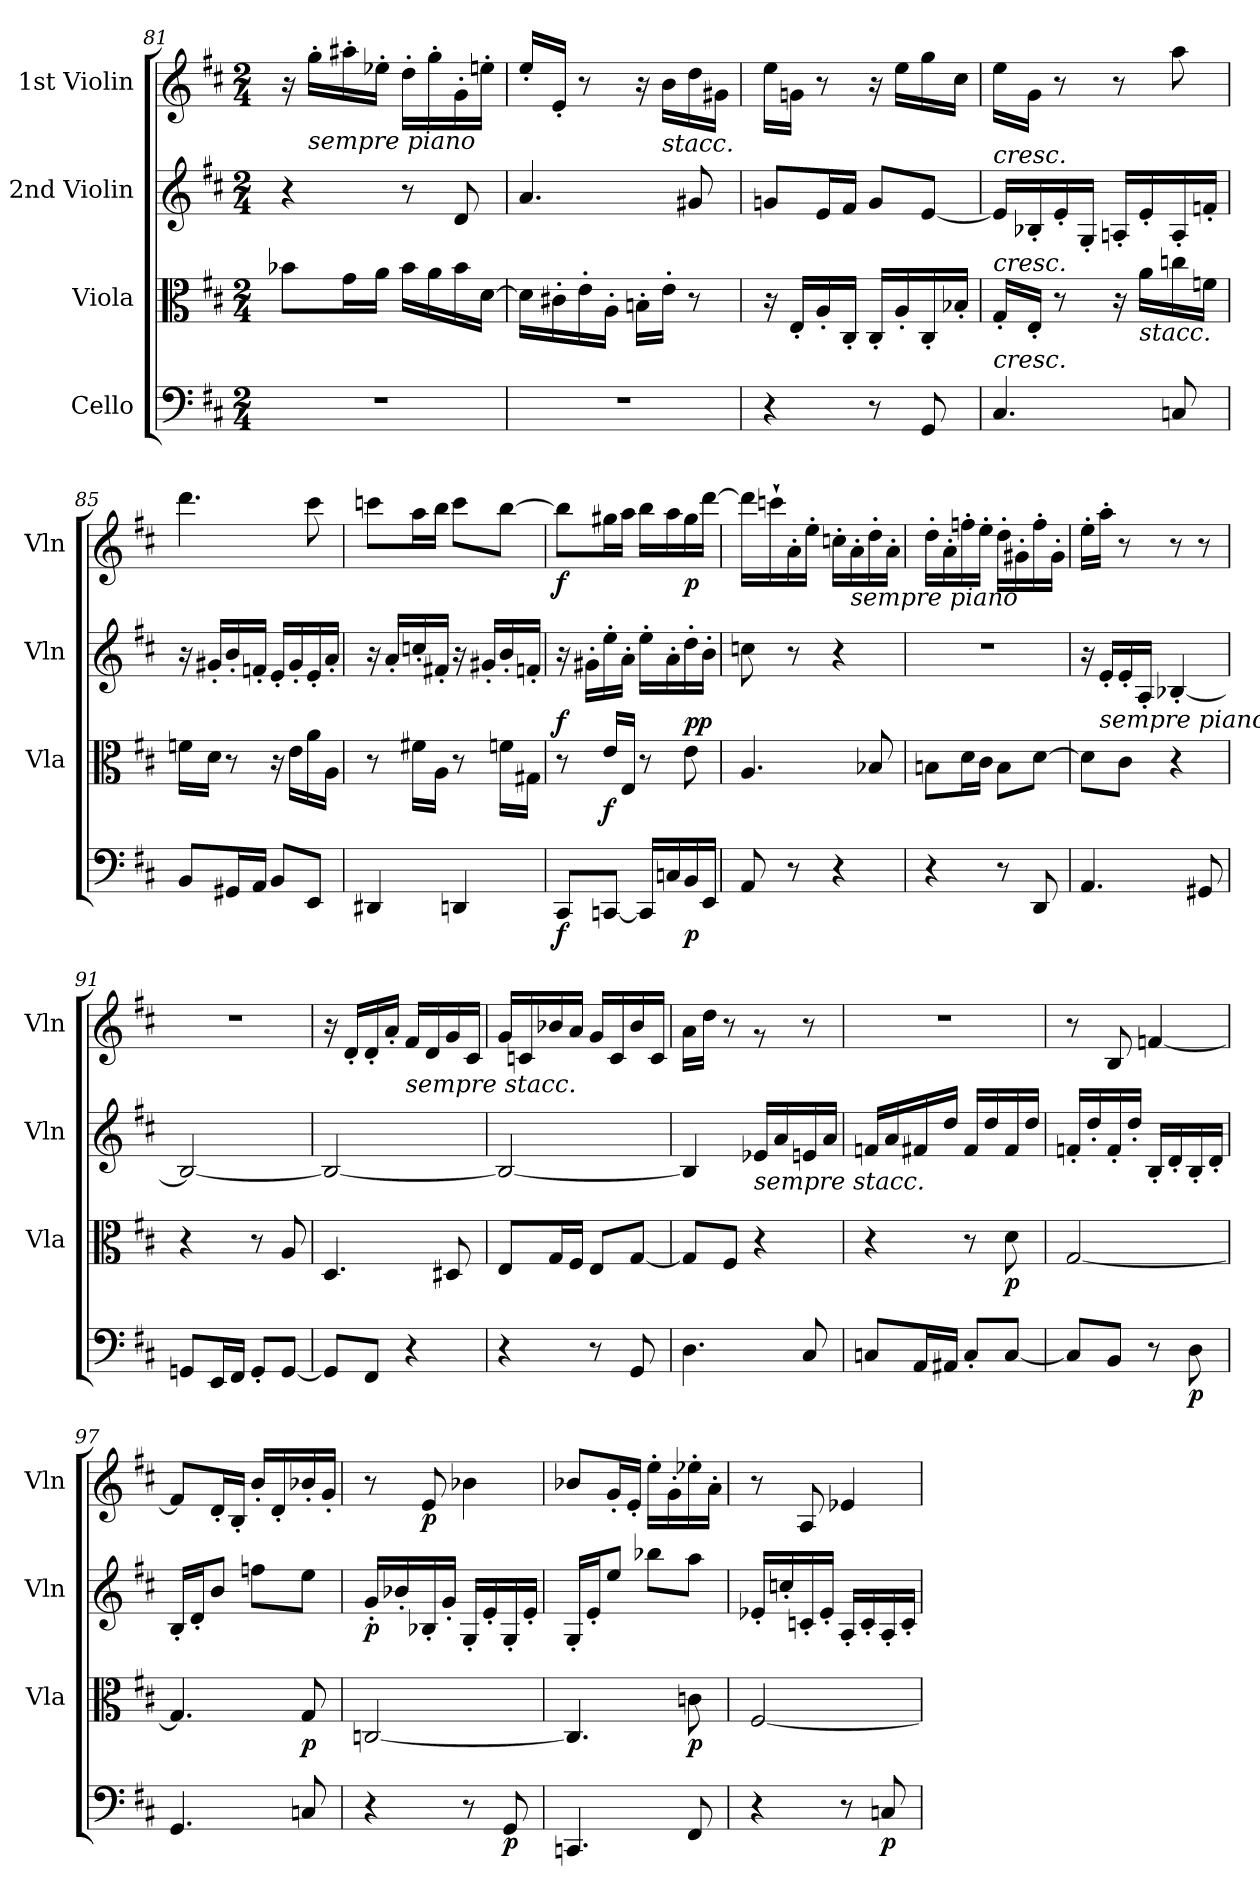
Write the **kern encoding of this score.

**kern	**dynam	**kern	**dynam	**kern	**dynam	**kern	**dynam
*part4	*part4	*part3	*part3	*part2	*part2	*part1	*part1
*staff4	*staff4	*staff3	*staff3	*staff2	*staff2	*staff1	*staff1
*I"Cello	*	*I"Viola	*	*I"2nd Violin	*	*I"1st Violin	*
*	*	*I'Vla	*	*I'Vln	*	*I'Vln	*
*clefF4	*	*clefC3	*	*clefG2	*	*clefG2	*
*k[f#c#]	*	*k[f#c#]	*	*k[f#c#]	*	*k[f#c#]	*
*M2/4	*	*M2/4	*	*M2/4	*	*M2/4	*
=81	=81	=81	=81	=81	=81	=81	=81
2r	.	8b-X\L	.	4r	.	16r	.
!	!	!	!	!	!	!LO:TX:b:i:t=sempre piano	!
.	.	.	.	.	.	16gg'\LL	.
.	.	16g\L	.	.	.	16aa#X'\	.
.	.	16a\JJ	.	.	.	16ee-X'\JJ	.
.	.	16b-\LL	.	8r	.	16dd'\LL	.
.	.	16a\	.	.	.	16gg'\	.
.	.	16b-\	.	8d/	.	16g'\	.
.	.	[16d\JJ	.	.	.	16een'\JJ	.
=82	=82	=82	=82	=82	=82	=82	=82
2r	.	16d\LL]	.	4.a/	.	16ee'/LL	.
.	.	16c#X'\	.	.	.	16e'/JJ	.
.	.	16e'\	.	.	.	8r	.
.	.	16A'\JJ	.	.	.	.	.
.	.	16Bn'\LL	.	.	.	16r	.
!	!	!	!	!	!	!LO:TX:b:i:t=stacc.	!
.	.	16e'\JJ	.	.	.	16b\LL	.
.	.	8r	.	8g#X/	.	16dd\	.
.	.	.	.	.	.	16g#X\JJ	.
=83	=83	=83	=83	=83	=83	=83	=83
4r	.	16r	.	8gn/L	.	16ee\LL	.
.	.	16E'/LL	.	.	.	16gn\JJ	.
.	.	16A'/	.	16e/L	.	8r	.
.	.	16C#'/JJ	.	16f#/JJ	.	.	.
8r	.	16C#'/LL	.	8g/L	.	16r	.
.	.	16A'/	.	.	.	16ee\LL	.
8GG/	.	16C#'/	.	[8e/J	.	16gg\	.
.	.	16B-X'/JJ	.	.	.	16cc#\JJ	.
=84	=84	=84	=84	=84	=84	=84	=84
!	!	!	!	!LO:TX:a:i:t=cresc.	!	!	!
!	!	!LO:TX:a:i:t=cresc.	!	!	!	!	!
!LO:TX:a:i:t=cresc.	!	!	!	!	!	!	!
4.C#/	.	16G'/LL	.	16e/LL]	.	16ee\LL	.
.	.	16E'/JJ	.	16B-X'/	.	16g\JJ	.
.	.	8r	.	16e'/	.	8r	.
.	.	.	.	16G'/JJ	.	.	.
.	.	16r	.	16An'/LL	.	8r	.
!	!	!LO:TX:b:i:t=stacc.	!	!	!	!	!
.	.	16a\LL	.	16e'/	.	.	.
8Cn/	.	16ccn\	.	16A'/	.	8aa\	.
.	.	16fn\JJ	.	16fn'/JJ	.	.	.
=85	=85	=85	=85	=85	=85	=85	=85
8BB/L	.	16fn\LL	.	16r	.	4.ddd\	.
.	.	16d\JJ	.	16g#X'/LL	.	.	.
16GG#X/L	.	8r	.	16b'/	.	.	.
16AA/JJ	.	.	.	16fn'/JJ	.	.	.
8BB/L	.	16r	.	16e'/LL	.	.	.
.	.	16e\LL	.	16g#'/	.	.	.
8EE/J	.	16a\	.	16e'/	.	8ccc#\	.
.	.	16A\JJ	.	16a'/JJ	.	.	.
=86	=86	=86	=86	=86	=86	=86	=86
4DD#X/	.	8r	.	16r	.	8cccn\L	.
.	.	.	.	16a'/LL	.	.	.
.	.	16f#X\LL	.	16ccn'/	.	16aa\L	.
.	.	16A\JJ	.	16f#X'/JJ	.	16bb\JJ	.
4DDn/	.	8r	.	16r	.	8ccc\L	.
.	.	.	.	16g#X'/LL	.	.	.
.	.	16fn\LL	.	16b'/	.	[8bb\J	.
.	.	16G#X\JJ	.	16fn'/JJ	.	.	.
=87	=87	=87	=87	=87	=87	=87	=87
!	!LO:DY:b	!	!LO:DY:a	!	!	!	!LO:DY:b
8CC#/L	f	8r	f	16r	.	8bb\L]	f
.	.	.	.	16g#X'\LL	.	.	.
!	!	!	!LO:DY:b	!	!	!	!
[8CCn/J	.	16e/LL	f	16ee'\	.	16gg#X\L	.
.	.	16E/JJ	.	16a'\JJ	.	16aa\JJ	.
16CC/LL]	.	8r	.	16ee'\LL	.	16bb\LL	.
16Cn/	.	.	.	16a'\	.	16aa\	.
!	!LO:DY:b	!	!LO:DY:b	!	!	!	!
!	!	!	!LO:DY:n=1:a	!	!	!	!LO:DY:b
16BB/	p	8e\	p p	16dd'\	.	16gg#\	p
16EE/JJ	.	.	.	16b'\JJ	.	[16ddd\JJ	.
=88	=88	=88	=88	=88	=88	=88	=88
8AA/	.	4.A/	.	8ccn\	.	16ddd\LL]	.
.	.	.	.	.	.	16cccn''\	.
8r	.	.	.	8r	.	16a'\	.
.	.	.	.	.	.	16ee'\JJ	.
4r	.	.	.	4r	.	16ccn'\LL	.
!	!	!	!	!	!	!LO:TX:b:i:t=sempre piano	!
.	.	.	.	.	.	16a'\	.
.	.	8B-X/	.	.	.	16dd'\	.
.	.	.	.	.	.	16a'\JJ	.
=89	=89	=89	=89	=89	=89	=89	=89
4r	.	8Bn\L	.	2r	.	16dd'\LL	.
.	.	.	.	.	.	16a'\	.
.	.	16d\L	.	.	.	16ffn'\	.
.	.	16c#\JJ	.	.	.	16ee'\JJ	.
8r	.	8B\L	.	.	.	16dd'\LL	.
.	.	.	.	.	.	16g#X'\	.
8DD/	.	[8d\J	.	.	.	16ff'\	.
.	.	.	.	.	.	16g#'\JJ	.
=90	=90	=90	=90	=90	=90	=90	=90
4.AA/	.	8d\L]	.	16r	.	16ee'\LL	.
!	!	!	!	!LO:TX:b:i:t=sempre piano	!	!	!
.	.	.	.	16e'/LL	.	16aa'\JJ	.
.	.	8c#\J	.	16e'/	.	8r	.
.	.	.	.	16A'/JJ	.	.	.
.	.	4r	.	[4B-X'/	.	8r	.
8GG#X/	.	.	.	.	.	8r	.
=91	=91	=91	=91	=91	=91	=91	=91
8GGn/L	.	4r	.	2B-/_	.	2r	.
16EE/L	.	.	.	.	.	.	.
16FF#/JJ	.	.	.	.	.	.	.
8GG'/L	.	8r	.	.	.	.	.
[8GG/J	.	8A/	.	.	.	.	.
=92	=92	=92	=92	=92	=92	=92	=92
8GG/L]	.	4.D/	.	2B-/_	.	16r	.
.	.	.	.	.	.	16d'/LL	.
8FF#/J	.	.	.	.	.	16d'/	.
.	.	.	.	.	.	16a'/JJ	.
!	!	!	!	!	!	!LO:TX:b:i:t=sempre stacc.	!
4r	.	.	.	.	.	16f#/LL	.
.	.	.	.	.	.	16d/	.
.	.	8D#X/	.	.	.	16g/	.
.	.	.	.	.	.	16c#/JJ	.
=93	=93	=93	=93	=93	=93	=93	=93
4r	.	8E/L	.	2B-/_	.	16g/LL	.
.	.	.	.	.	.	16cn/	.
.	.	16G/L	.	.	.	16b-X/	.
.	.	16F#/JJ	.	.	.	16a/JJ	.
8r	.	8E/L	.	.	.	16g/LL	.
.	.	.	.	.	.	16c/	.
8GG/	.	[8G/J	.	.	.	16b-/	.
.	.	.	.	.	.	16c/JJ	.
=94	=94	=94	=94	=94	=94	=94	=94
4.D\	.	8G/L]	.	4B-/]	.	16a\LL	.
.	.	.	.	.	.	16dd\JJ	.
.	.	8F#/J	.	.	.	8r	.
!	!	!	!	!LO:TX:b:i:t=sempre stacc.	!	!	!
.	.	4r	.	16e-X/LL	.	8rg	.
.	.	.	.	16a/	.	.	.
8C#/	.	.	.	16en/	.	8r	.
.	.	.	.	16a/JJ	.	.	.
=95	=95	=95	=95	=95	=95	=95	=95
8Cn/L	.	4r	.	16fn/LL	.	2r	.
.	.	.	.	16a/	.	.	.
16AA/L	.	.	.	16f#X/	.	.	.
16AA#X/JJ	.	.	.	16dd/JJ	.	.	.
8C'/L	.	8r	.	16f#/LL	.	.	.
.	.	.	.	16dd/	.	.	.
!	!	!	!LO:DY:b	!	!	!	!
[8C/J	.	8d\	p	16f#/	.	.	.
.	.	.	.	16dd/JJ	.	.	.
=96	=96	=96	=96	=96	=96	=96	=96
8C/L]	.	[2G/	.	16fn'/LL	.	8r	.
.	.	.	.	16dd'/	.	.	.
8BB/J	.	.	.	16f'/	.	8B/	.
.	.	.	.	16dd'/JJ	.	.	.
8r	.	.	.	16B'/LL	.	[4fn/	.
.	.	.	.	16d'/	.	.	.
!	!LO:DY:b	!	!	!	!	!	!
8D\	p	.	.	16B'/	.	.	.
.	.	.	.	16d'/JJ	.	.	.
=97	=97	=97	=97	=97	=97	=97	=97
4.GG/	.	4.G/]	.	16B'/LL	.	8f/L]	.
.	.	.	.	16d'/J	.	.	.
.	.	.	.	8b/J	.	16d'/L	.
.	.	.	.	.	.	16B'/JJ	.
.	.	.	.	8ffn\L	.	16b'/LL	.
.	.	.	.	.	.	16d'/	.
!	!	!	!LO:DY:b	!	!	!	!
8Cn/	.	8G/	p	8ee\J	.	16b-X'/	.
.	.	.	.	.	.	16g'/JJ	.
=98	=98	=98	=98	=98	=98	=98	=98
!	!	!	!	!	!LO:DY:b	!	!
4r	.	[2Cn/	.	16g'/LL	p	8r	.
.	.	.	.	16b-X'/	.	.	.
!	!	!	!	!	!	!	!LO:DY:b
.	.	.	.	16B-X'/	.	8e/	p
.	.	.	.	16g'/JJ	.	.	.
8r	.	.	.	16G'/LL	.	4b-X\	.
.	.	.	.	16e'/	.	.	.
!	!LO:DY:b	!	!	!	!	!	!
8GG/	p	.	.	16G'/	.	.	.
.	.	.	.	16e'/JJ	.	.	.
=99	=99	=99	=99	=99	=99	=99	=99
4.CCn/	.	4.C/]	.	16G'/LL	.	8b-X/L	.
.	.	.	.	16e'/J	.	.	.
.	.	.	.	8ee/J	.	16g'/L	.
.	.	.	.	.	.	16e'/JJ	.
.	.	.	.	8bb-X\L	.	16ee'\LL	.
.	.	.	.	.	.	16g'\	.
!	!	!	!LO:DY:b	!	!	!	!
8FF#/	.	8cn\	p	8aa\J	.	16ee-X'\	.
.	.	.	.	.	.	16a'\JJ	.
=100	=100	=100	=100	=100	=100	=100	=100
4r	.	[2F#/	.	16e-X'/LL	.	8r	.
.	.	.	.	16ccn'/	.	.	.
.	.	.	.	16cn'/	.	8A/	.
.	.	.	.	16e-'/JJ	.	.	.
8r	.	.	.	16A'/LL	.	4e-X/	.
.	.	.	.	16c'/	.	.	.
!	!LO:DY:b	!	!	!	!	!	!
8Cn/	p	.	.	16A'/	.	.	.
.	.	.	.	16c'/JJ	.	.	.
=	=	=	=	=	=	=	=
*-	*-	*-	*-	*-	*-	*-	*-
